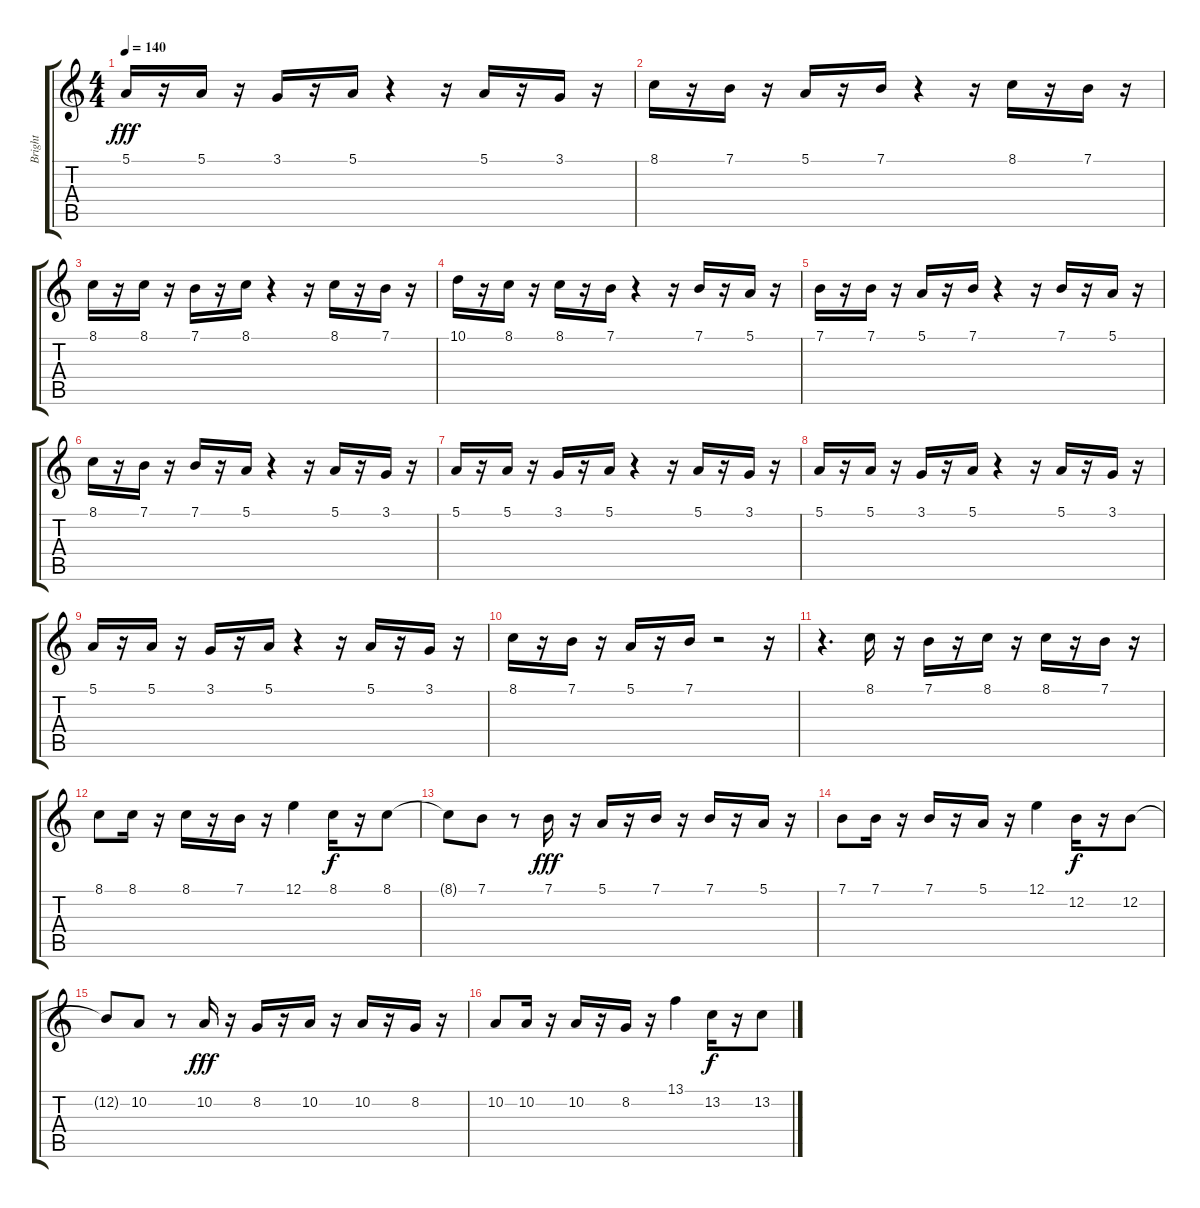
\track ("Bright" "Bright") {instrument fx5brightness}
\staff {score tabs}
\tuning (E4 B3 G3 D3 A2 E2) {hide}
\ts (4 4)
\tempo 140
\clef g2
\ks c
5.1.16{dy fff} r.16 5.1.16 r.16 3.1.16 r.16 5.1.16 r.4 r.16 5.1.16 r.16 3.1.16 r.16 |
8.1.16 r.16 7.1.16 r.16 5.1.16 r.16 7.1.16 r.4 r.16 8.1.16 r.16 7.1.16 r.16 |
8.1.16 r.16 8.1.16 r.16 7.1.16 r.16 8.1.16 r.4 r.16 8.1.16 r.16 7.1.16 r.16 |
10.1.16 r.16 8.1.16 r.16 8.1.16 r.16 7.1.16 r.4 r.16 7.1.16 r.16 5.1.16 r.16 |
7.1.16 r.16 7.1.16 r.16 5.1.16 r.16 7.1.16 r.4 r.16 7.1.16 r.16 5.1.16 r.16 |
8.1.16 r.16 7.1.16 r.16 7.1.16 r.16 5.1.16 r.4 r.16 5.1.16 r.16 3.1.16 r.16 |
5.1.16 r.16 5.1.16 r.16 3.1.16 r.16 5.1.16 r.4 r.16 5.1.16 r.16 3.1.16 r.16 |
5.1.16 r.16 5.1.16 r.16 3.1.16 r.16 5.1.16 r.4 r.16 5.1.16 r.16 3.1.16 r.16 |
5.1.16 r.16 5.1.16 r.16 3.1.16 r.16 5.1.16 r.4 r.16 5.1.16 r.16 3.1.16 r.16 |
8.1.16 r.16 7.1.16 r.16 5.1.16 r.16 7.1.16 r.2 r.16 |
r.4{d} 8.1.16 r.16 7.1.16 r.16 8.1.16 r.16 8.1.16 r.16 7.1.16 r.16 |
8.1.8 8.1.16 r.16 8.1.16 r.16 7.1.16 r.16 12.1.4 8.1.16{dy f} r.16 8.1.8 |
8.1{t}.8 7.1.8 r.8 7.1.16{dy fff} r.16 5.1.16 r.16 7.1.16 r.16 7.1.16 r.16 5.1.16 r.16 |
7.1.8 7.1.16 r.16 7.1.16 r.16 5.1.16 r.16 12.1.4 12.2.16{dy f} r.16 12.2.8 |
12.2{t}.8 10.2.8 r.8 10.2.16{dy fff} r.16 8.2.16 r.16 10.2.16 r.16 10.2.16 r.16 8.2.16 r.16 |
10.2.8 10.2.16 r.16 10.2.16 r.16 8.2.16 r.16 13.1.4 13.2.16{dy f} r.16 13.2.8
